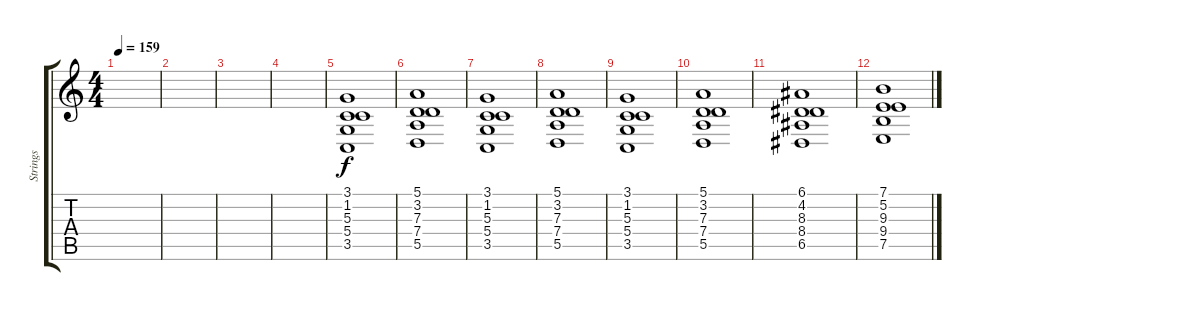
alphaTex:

\track ("Strings" "Strings") {instrument pad2warm}
\staff {score tabs}
\tuning (E4 B3 G3 D3 A2 E2) {hide}
\ts (4 4)
\tempo 159
\clef g2
\ks c
|
|
|
|
(3.1 1.2 5.3 5.4 3.5).1 |
(5.1 3.2 7.3 7.4 5.5).1 |
(3.1 1.2 5.3 5.4 3.5).1 |
(5.1 3.2 7.3 7.4 5.5).1 |
(3.1 1.2 5.3 5.4 3.5).1 |
(5.1 3.2 7.3 7.4 5.5).1 |
(6.1 4.2 8.3 8.4 6.5).1 |
(7.1 5.2 9.3 9.4 7.5).1
